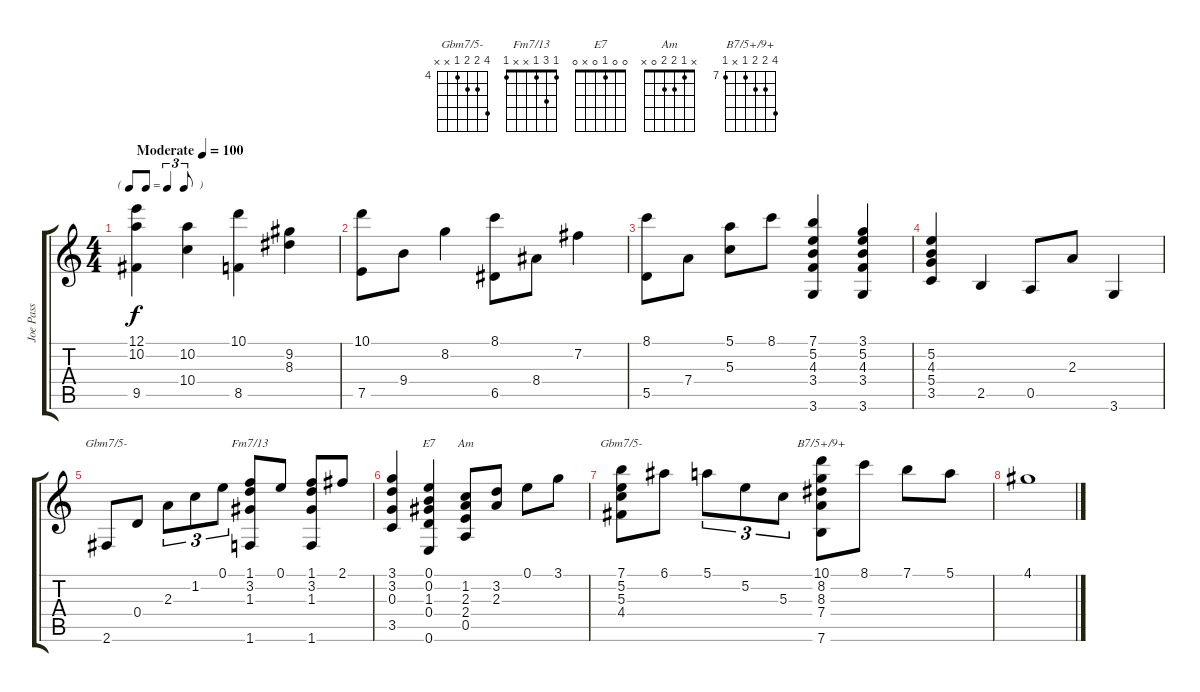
\track ("Joe Pass" "Joe Pass") {instrument electricguitarjazz}
\staff {score tabs}
\tuning (E4 B3 G3 D3 A2 E2) {hide}
\chord ("Gbm7/5-" x x x x x 2)
\chord ("Fm7/13" 1 3 1 x x 1)
\chord ("E7" 0 0 1 0 x 0)
\chord ("Am" x 1 2 2 0 x)
\chord ("Gbm7/5-" 7 5 5 4 x x) {firstfret 4}
\chord ("B7/5+/9+" 10 8 8 7 x 7) {firstfret 7}
\ts (4 4)
\tf triplet8th
\tempo (100 "Moderate")
\clef g2
\ks c
(12.1 10.2 9.5).4{dy f instrument electricguitarjazz} (10.2 10.4).4 (10.1 8.5).4 (9.2 8.3).4 |
(10.1 7.5).8 9.4.8 8.2.4 (8.1 6.5).8 8.4.8 7.2.4 |
(8.1 5.5).8 7.4.8 (5.1 5.3).8 8.1.8 (7.1 5.2 4.3 3.4 3.6).4 (3.1 5.2 4.3 3.4 3.6).4 |
(5.2 4.3 5.4 3.5).4 2.5.4 0.5.8 2.3.8 3.6.4 |
2.6.8{ch "Gbm7/5-"} 0.4.8 2.3.8{tu (3 2)} 1.2.8{tu (3 2)} 0.1.8{tu (3 2)} (1.1 3.2 1.3 1.6).8{ch "Fm7/13"} 0.1.8 (1.1 3.2 1.3 1.6).8 2.1.8 |
(3.1 3.2 0.3 3.5).4 (0.1 0.2 1.3 0.4 0.6).4{ch "E7"} (1.2 2.3 2.4 0.5).8{ch "Am"} (3.2 2.3).8 0.1.8 3.1.8 |
(7.1 5.2 5.3 4.4).8{ch "Gbm7/5-"} 6.1.8 5.1.8{tu (3 2)} 5.2.8{tu (3 2)} 5.3.8{tu (3 2)} (10.1 8.2 8.3 7.4 7.6).8{ch "B7/5+/9+"} 8.1.8 7.1.8 5.1.8 |
4.1.1
